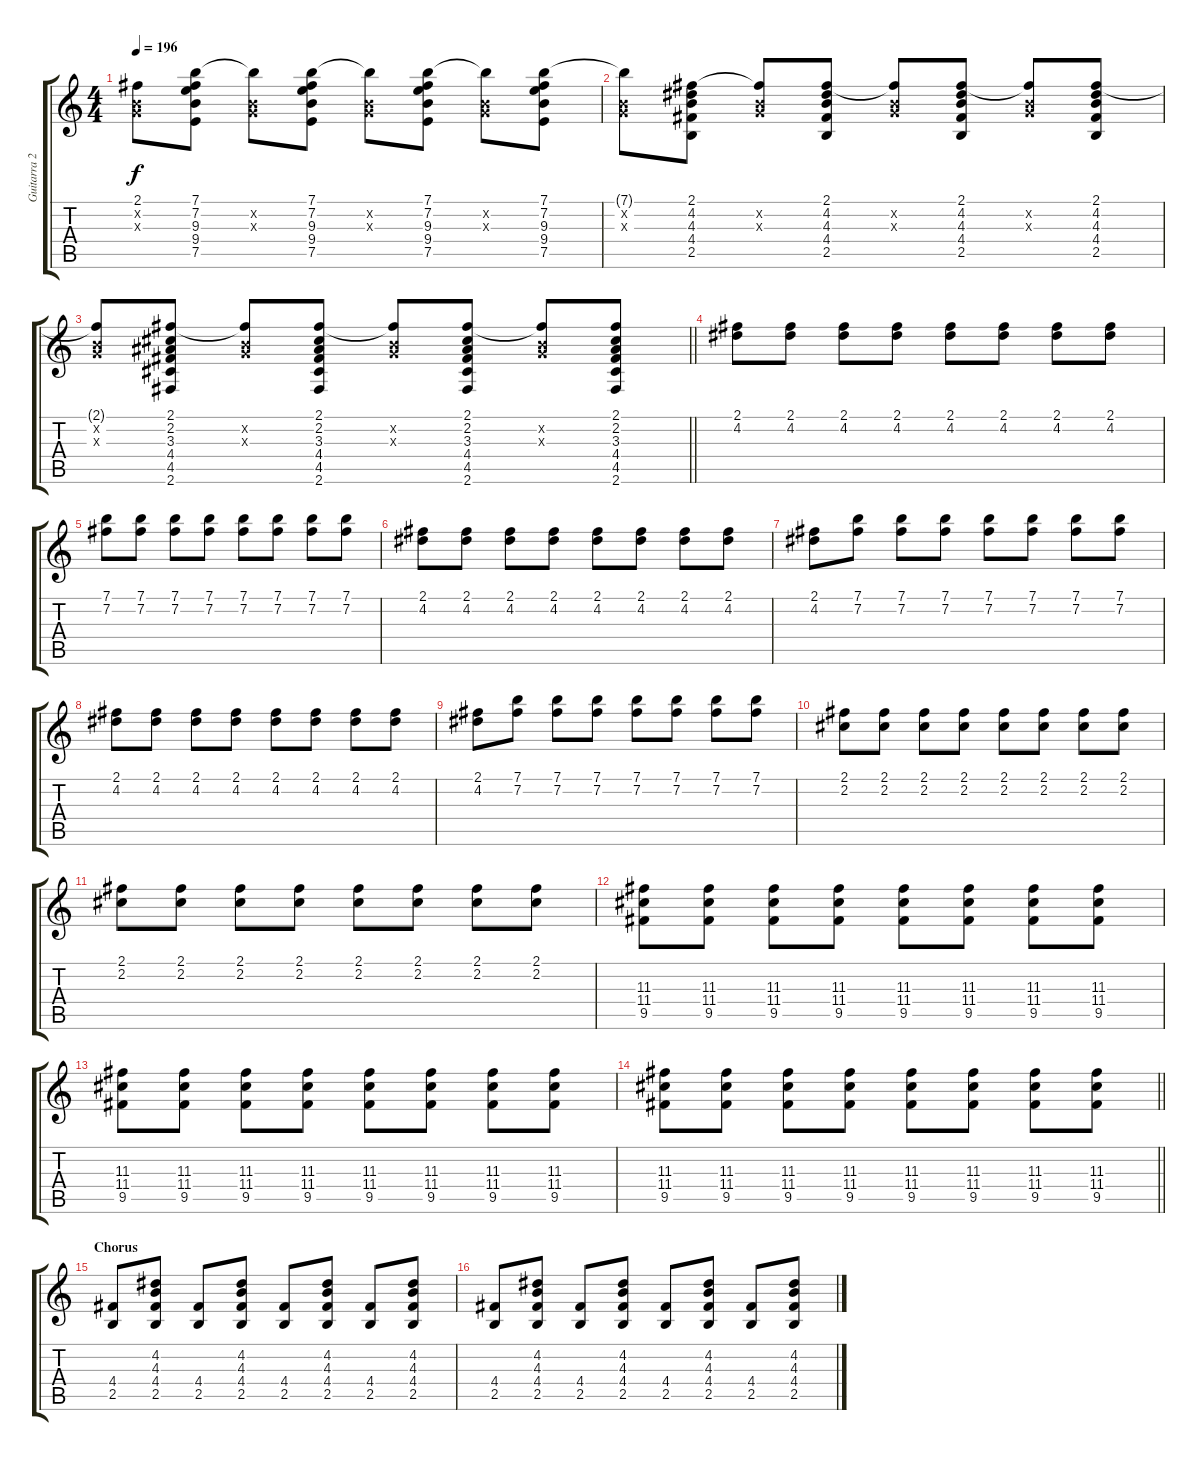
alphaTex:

\track ("Guitarra 2 - Erik" "Guitarra 2") {instrument electricguitarclean}
\staff {score tabs}
\tuning (E4 B3 G3 D3 A2 E2) {hide}
\ts (4 4)
\tempo 196
\clef g2
\ks c
(2.1{t} 0.2{x} 0.3{x}).8{dy f} (7.1 7.2 9.3 9.4 7.5).8 (7.1{t} 0.2{x} 0.3{x}).8 (7.1 7.2 9.3 9.4 7.5).8 (7.1{t} 0.2{x} 0.3{x}).8 (7.1 7.2 9.3 9.4 7.5).8 (7.1{t} 0.2{x} 0.3{x}).8 (7.1 7.2 9.3 9.4 7.5).8 |
(7.1{t} 0.2{x} 0.3{x}).8 (2.1 4.2 4.3 4.4 2.5).8 (2.1{t} 0.2{x} 0.3{x}).8 (2.1 4.2 4.3 4.4 2.5).8 (2.1{t} 0.2{x} 0.3{x}).8 (2.1 4.2 4.3 4.4 2.5).8 (2.1{t} 0.2{x} 0.3{x}).8 (2.1 4.2 4.3 4.4 2.5).8 |
\barLineRight lightlight
(2.1{t} 0.2{x} 0.3{x}).8 (2.1 2.2 3.3 4.4 4.5 2.6).8 (2.1{t} 0.2{x} 0.3{x}).8 (2.1 2.2 3.3 4.4 4.5 2.6).8 (2.1{t} 0.2{x} 0.3{x}).8 (2.1 2.2 3.3 4.4 4.5 2.6).8 (2.1{t} 0.2{x} 0.3{x}).8 (2.1 2.2 3.3 4.4 4.5 2.6).8 |
(2.1 4.2).8 (2.1 4.2).8 (2.1 4.2).8 (2.1 4.2).8 (2.1 4.2).8 (2.1 4.2).8 (2.1 4.2).8 (2.1 4.2).8 |
(7.1 7.2).8 (7.1 7.2).8 (7.1 7.2).8 (7.1 7.2).8 (7.1 7.2).8 (7.1 7.2).8 (7.1 7.2).8 (7.1 7.2).8 |
(2.1 4.2).8 (2.1 4.2).8 (2.1 4.2).8 (2.1 4.2).8 (2.1 4.2).8 (2.1 4.2).8 (2.1 4.2).8 (2.1 4.2).8 |
(2.1 4.2).8 (7.1 7.2).8 (7.1 7.2).8 (7.1 7.2).8 (7.1 7.2).8 (7.1 7.2).8 (7.1 7.2).8 (7.1 7.2).8 |
(2.1 4.2).8 (2.1 4.2).8 (2.1 4.2).8 (2.1 4.2).8 (2.1 4.2).8 (2.1 4.2).8 (2.1 4.2).8 (2.1 4.2).8 |
(2.1 4.2).8 (7.1 7.2).8 (7.1 7.2).8 (7.1 7.2).8 (7.1 7.2).8 (7.1 7.2).8 (7.1 7.2).8 (7.1 7.2).8 |
(2.1 2.2).8 (2.1 2.2).8 (2.1 2.2).8 (2.1 2.2).8 (2.1 2.2).8 (2.1 2.2).8 (2.1 2.2).8 (2.1 2.2).8 |
(2.1 2.2).8 (2.1 2.2).8 (2.1 2.2).8 (2.1 2.2).8 (2.1 2.2).8 (2.1 2.2).8 (2.1 2.2).8 (2.1 2.2).8 |
(11.3 11.4 9.5).8 (11.3 11.4 9.5).8 (11.3 11.4 9.5).8 (11.3 11.4 9.5).8 (11.3 11.4 9.5).8 (11.3 11.4 9.5).8 (11.3 11.4 9.5).8 (11.3 11.4 9.5).8 |
(11.3 11.4 9.5).8 (11.3 11.4 9.5).8 (11.3 11.4 9.5).8 (11.3 11.4 9.5).8 (11.3 11.4 9.5).8 (11.3 11.4 9.5).8 (11.3 11.4 9.5).8 (11.3 11.4 9.5).8 |
\barLineRight lightlight
(11.3 11.4 9.5).8 (11.3 11.4 9.5).8 (11.3 11.4 9.5).8 (11.3 11.4 9.5).8 (11.3 11.4 9.5).8 (11.3 11.4 9.5).8 (11.3 11.4 9.5).8 (11.3 11.4 9.5).8 |
\section ("" "Chorus")
(4.4 2.5).8 (4.2 4.3 4.4 2.5).8 (4.4 2.5).8 (4.2 4.3 4.4 2.5).8 (4.4 2.5).8 (4.2 4.3 4.4 2.5).8 (4.4 2.5).8 (4.2 4.3 4.4 2.5).8 |
(4.4 2.5).8 (4.2 4.3 4.4 2.5).8 (4.4 2.5).8 (4.2 4.3 4.4 2.5).8 (4.4 2.5).8 (4.2 4.3 4.4 2.5).8 (4.4 2.5).8 (4.2 4.3 4.4 2.5).8
